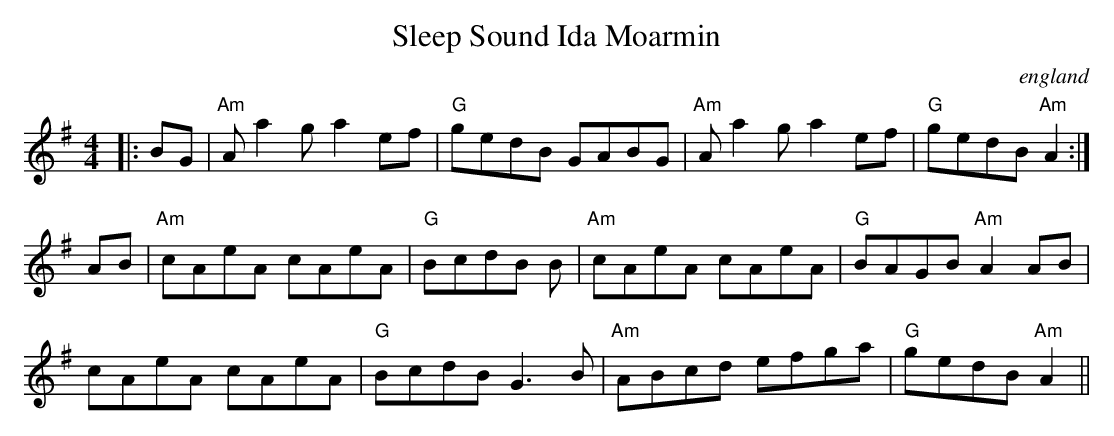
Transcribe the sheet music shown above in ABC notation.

X:1
T:Sleep Sound Ida Moarmin
O:england
M:4/4
L:1/8
K:G
|:BG|"Am"Aa2g a2ef|"G"gedB GABG|"Am"Aa2g a2ef|"G"gedB "Am"A2:|
AB|"Am"cAeA cAeA|"G"BcdB +G3B3+B|"Am"cAeA cAeA|"G"BAGB "Am"A2AB|
cAeA cAeA|"G"BcdB G3B|"Am"ABcd efga|"G"gedB "Am"A2||
